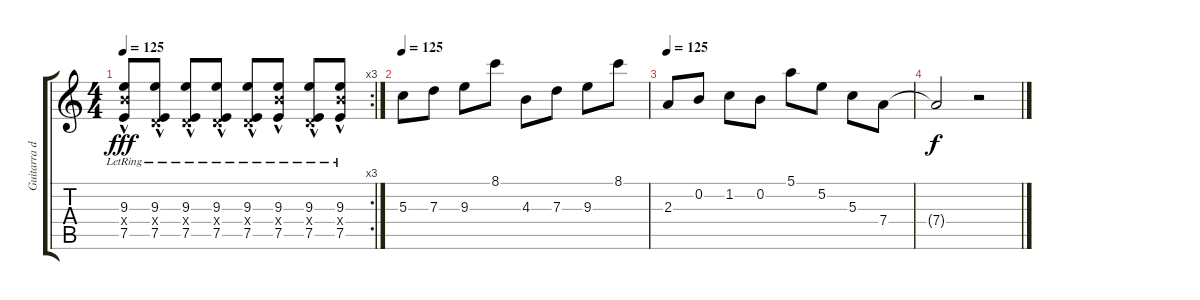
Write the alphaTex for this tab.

\track ("Guitarra distorsion" "Guitarra d") {instrument distortionguitar}
\staff {score tabs}
\tuning (E4 B3 G3 D3 A2 E2) {hide}
\rc 3
\ts (4 4)
\tempo 125
\clef g2
\ks c
(9.3{hac lr} 9.4{hac x} 7.5{hac lr}).8{dy fff} (9.3{hac lr} 0.4{hac x} 7.5{hac lr}).8 (9.3{hac lr} 0.4{hac x} 7.5{hac lr}).8 (9.3{hac lr} 0.4{hac x} 7.5{hac lr}).8 (9.3{hac lr} 0.4{hac x} 7.5{hac lr}).8 (9.3{hac lr} 9.4{hac x} 7.5{hac lr}).8 (9.3{hac lr} 0.4{hac x} 7.5{hac lr}).8 (9.3{hac lr} 9.4{hac x} 7.5{hac lr}).8 |
\tempo 125
5.3.8{instrument trombone} 7.3.8 9.3.8 8.1.8 4.3.8 7.3.8 9.3.8 8.1.8 |
\tempo 125
2.3.8 0.2.8 1.2.8 0.2.8 5.1.8 5.2.8 5.3.8 7.4.8 |
7.4{t}.2{dy f} r.2
